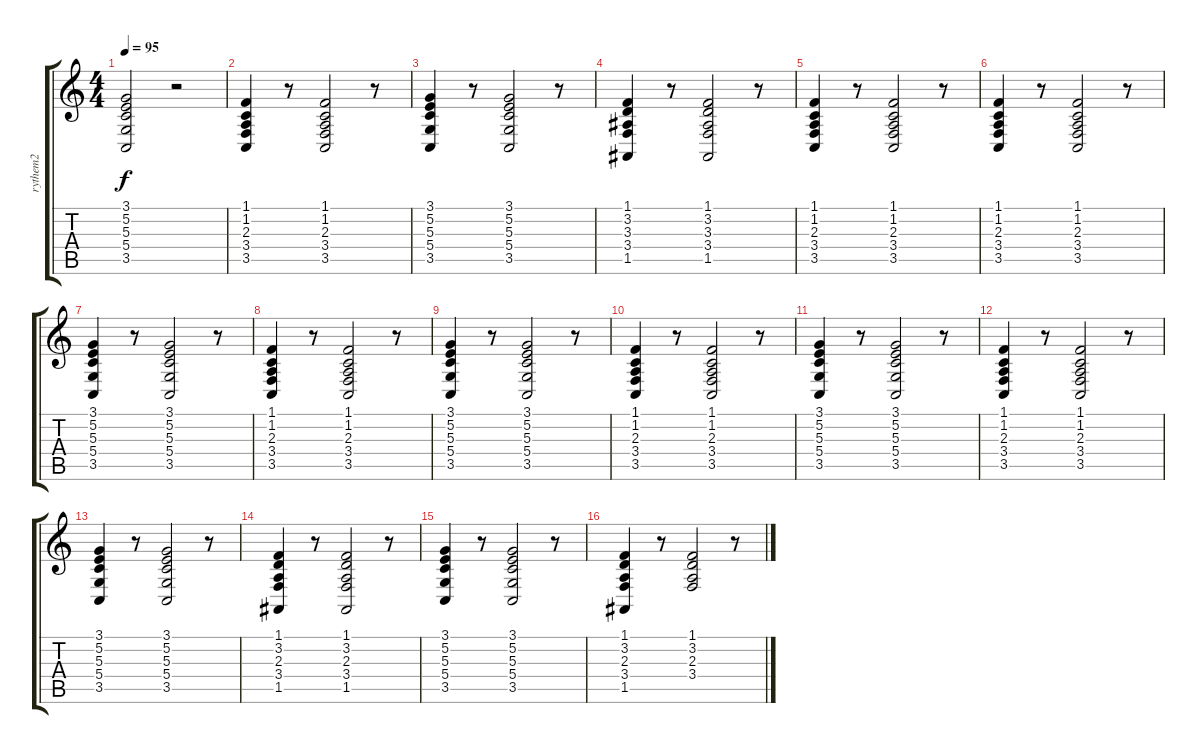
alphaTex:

\track ("rythem2" "rythem2") {instrument electricgrandpiano}
\staff {score tabs}
\tuning (E4 B3 G3 D3 A2 E2) {hide}
\ts (4 4)
\tempo 95
\clef g2
\ks c
(3.1 5.2 5.3 5.4 3.5).2{dy f} r.2 |
(1.1 1.2 2.3 3.4 3.5).4 r.8 (1.1 1.2 2.3 3.4 3.5).2 r.8 |
(3.1 5.2 5.3 5.4 3.5).4 r.8 (3.1 5.2 5.3 5.4 3.5).2 r.8 |
(1.1 3.2 3.3 3.4 1.5).4 r.8 (1.1 3.2 3.3 3.4 1.5).2 r.8 |
(1.1 1.2 2.3 3.4 3.5).4 r.8 (1.1 1.2 2.3 3.4 3.5).2 r.8 |
(1.1 1.2 2.3 3.4 3.5).4 r.8 (1.1 1.2 2.3 3.4 3.5).2 r.8 |
(3.1 5.2 5.3 5.4 3.5).4 r.8 (3.1 5.2 5.3 5.4 3.5).2 r.8 |
(1.1 1.2 2.3 3.4 3.5).4 r.8 (1.1 1.2 2.3 3.4 3.5).2 r.8 |
(3.1 5.2 5.3 5.4 3.5).4 r.8 (3.1 5.2 5.3 5.4 3.5).2 r.8 |
(1.1 1.2 2.3 3.4 3.5).4 r.8 (1.1 1.2 2.3 3.4 3.5).2 r.8 |
(3.1 5.2 5.3 5.4 3.5).4 r.8 (3.1 5.2 5.3 5.4 3.5).2 r.8 |
(1.1 1.2 2.3 3.4 3.5).4 r.8 (1.1 1.2 2.3 3.4 3.5).2 r.8 |
(3.1 5.2 5.3 5.4 3.5).4 r.8 (3.1 5.2 5.3 5.4 3.5).2 r.8 |
(1.1 3.2 2.3 3.4 1.5).4 r.8 (1.1 3.2 2.3 3.4 1.5).2 r.8 |
(3.1 5.2 5.3 5.4 3.5).4 r.8 (3.1 5.2 5.3 5.4 3.5).2 r.8 |
(1.1 3.2 2.3 3.4 1.5).4 r.8 (1.1 3.2 2.3 3.4).2 r.8
